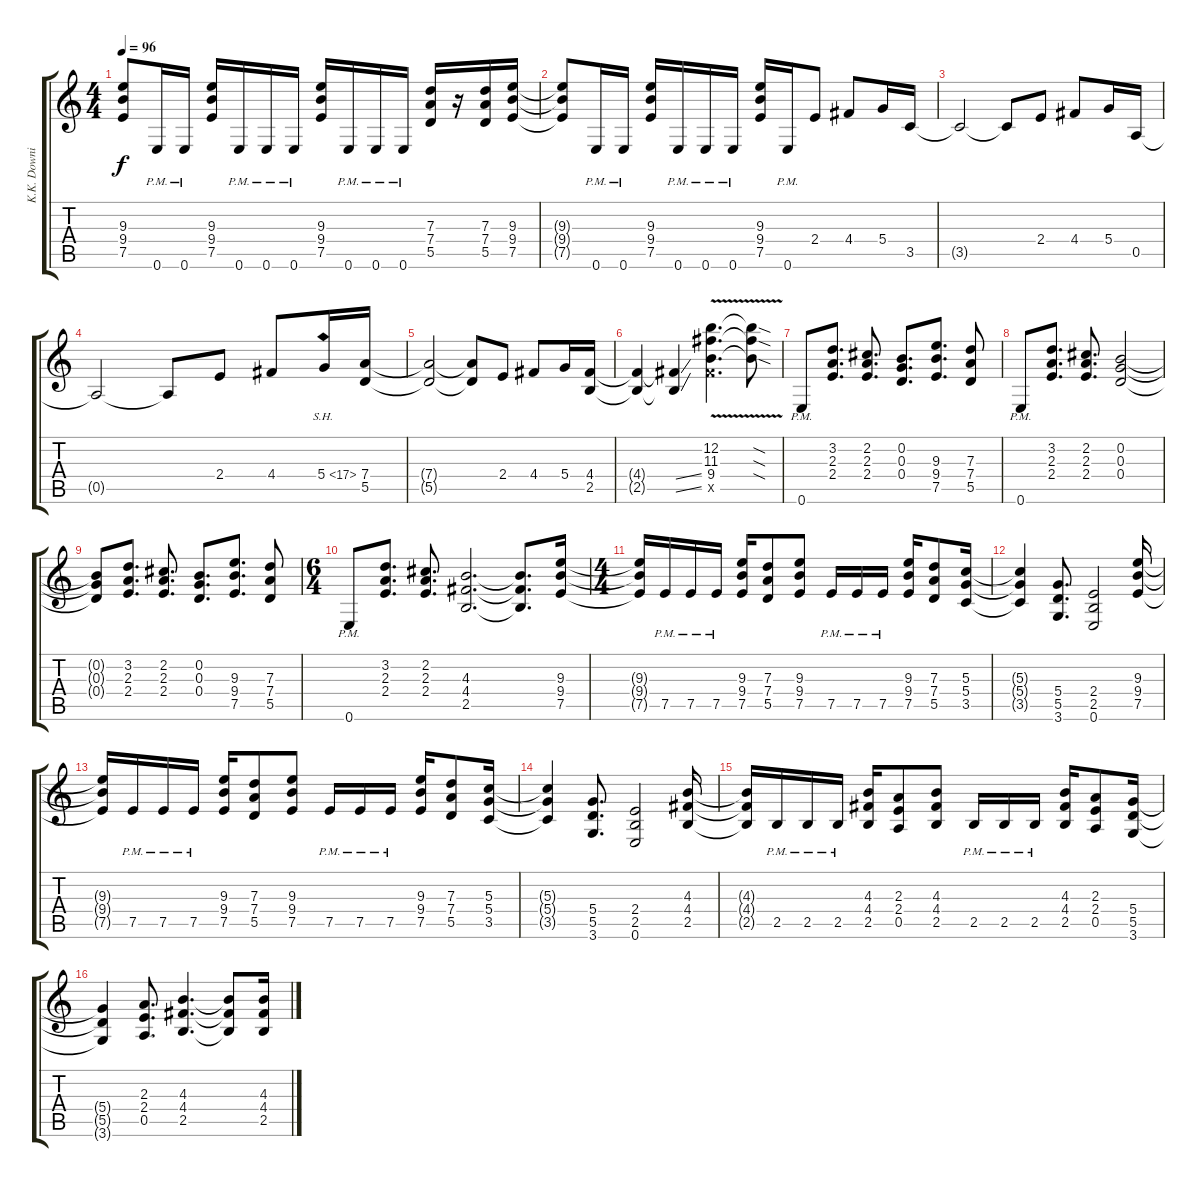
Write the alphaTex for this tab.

\track ("K.K. Downing" "K.K. Downi") {instrument distortionguitar}
\staff {score tabs}
\tuning (E4 B3 G3 D3 A2 E2) {hide}
\ts (4 4)
\tempo 96
\clef g2
\ks c
(9.3{t} 9.4{t} 7.5{t}).8{dy f} 0.6{pm}.16 0.6{pm}.16 (9.3 9.4 7.5).16 0.6{pm}.16 0.6{pm}.16 0.6{pm}.16 (9.3 9.4 7.5).16 0.6{pm}.16 0.6{pm}.16 0.6{pm}.16 (7.3 7.4 5.5).16 r.16 (7.3 7.4 5.5).16 (9.3 9.4 7.5).16 |
(9.3{t} 9.4{t} 7.5{t}).8 0.6{pm}.16 0.6{pm}.16 (9.3 9.4 7.5).16 0.6{pm}.16 0.6{pm}.16 0.6{pm}.16 (9.3 9.4 7.5).16 0.6{pm}.16 2.4.8 4.4.8 5.4.16 3.5.16 |
3.5{t}.2 3.5{t}.8 2.4.8 4.4.8 5.4.16 0.5.16 |
0.5{t}.2 0.5{t}.8 2.4.8 4.4.8 5.4{sh 12}.16 (7.4 5.5).16 |
(7.4{t} 5.5{t}).2 (7.4{t} 5.5{t}).8 2.4.8 4.4.8 5.4.16 (4.4 2.5).16 |
(4.4{t} 2.5{t}).4 (4.4{ss t} 2.5{ss t}).4 (12.2{v} 11.3{v} 9.4{v} 9.5{x}).4{d} (12.2{sod t} 11.3{sod t} 9.4{sod t}).8 |
0.6{pm}.8 (3.2 2.3 2.4).8{d} (2.2 2.3 2.4).8{d} (0.2 0.3 0.4).8{d} (9.3 9.4 7.5).8{d} (7.3 7.4 5.5).8 |
0.6{pm}.8 (3.2 2.3 2.4).8{d} (2.2 2.3 2.4).8{d} (0.2 0.3 0.4).2 |
(0.2{t} 0.3{t} 0.4{t}).8 (3.2 2.3 2.4).8{d} (2.2 2.3 2.4).8{d} (0.2 0.3 0.4).8{d} (9.3 9.4 7.5).8{d} (7.3 7.4 5.5).8 |
\ts (6 4)
0.6{pm}.8 (3.2 2.3 2.4).8{d} (2.2 2.3 2.4).8{d} (4.3 4.4 2.5).2{d} (4.3{t} 4.4{t} 2.5{t}).8{d} (9.3 9.4 7.5).16 |
\ts (4 4)
(9.3{t} 9.4{t} 7.5{t}).16 7.5{pm}.16 7.5{pm}.16 7.5{pm}.16 (9.3 9.4 7.5).16 (7.3 7.4 5.5).8 (9.3 9.4 7.5).8 7.5{pm}.16 7.5{pm}.16 7.5{pm}.16 (9.3 9.4 7.5).16 (7.3 7.4 5.5).8 (5.3 5.4 3.5).16 |
(5.3{t} 5.4{t} 3.5{t}).4 (5.4 5.5 3.6).8{d} (2.4 2.5 0.6).2 (9.3 9.4 7.5).16 |
(9.3{t} 9.4{t} 7.5{t}).16 7.5{pm}.16 7.5{pm}.16 7.5{pm}.16 (9.3 9.4 7.5).16 (7.3 7.4 5.5).8 (9.3 9.4 7.5).8 7.5{pm}.16 7.5{pm}.16 7.5{pm}.16 (9.3 9.4 7.5).16 (7.3 7.4 5.5).8 (5.3 5.4 3.5).16 |
(5.3{t} 5.4{t} 3.5{t}).4 (5.4 5.5 3.6).8{d} (2.4 2.5 0.6).2 (4.3 4.4 2.5).16 |
(4.3{t} 4.4{t} 2.5{t}).16 2.5{pm}.16 2.5{pm}.16 2.5{pm}.16 (4.3 4.4 2.5).16 (2.3 2.4 0.5).8 (4.3 4.4 2.5).8 2.5{pm}.16 2.5{pm}.16 2.5{pm}.16 (4.3 4.4 2.5).16 (2.3 2.4 0.5).8 (5.4 5.5 3.6).16 |
(5.4{t} 5.5{t} 3.6{t}).4 (2.3 2.4 0.5).8{d} (4.3 4.4 2.5).4{d} (4.3{t} 4.4{t} 2.5{t}).8 (4.3 4.4 2.5).16
